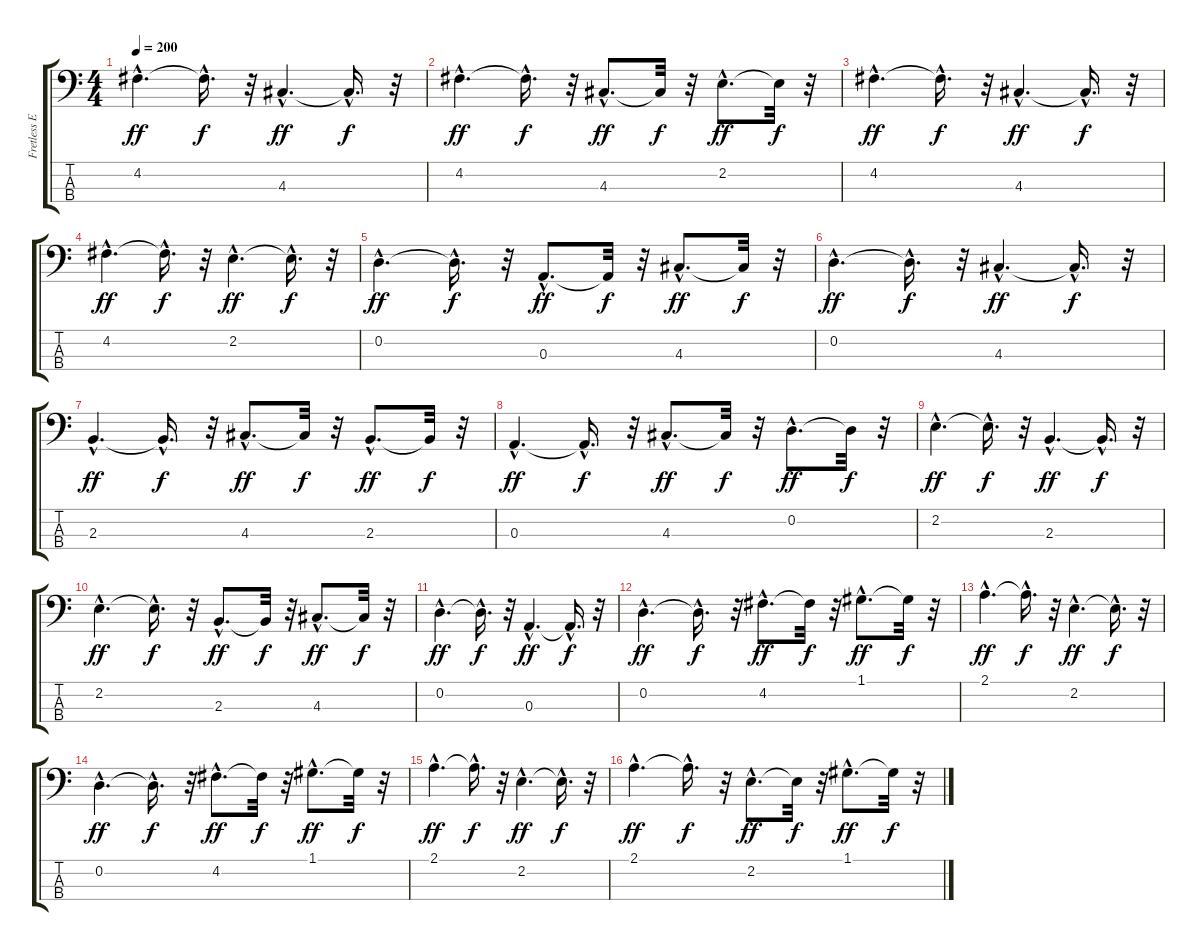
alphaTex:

\track ("Fretless E.Bass" "Fretless E") {instrument fretlessbass}
\staff {score tabs}
\tuning (G2 D2 A1 E1) {hide}
\ts (4 4)
\tempo 200
\clef f4
\ks c
4.2{hac}.4{d dy ff} 4.2{hac t}.16{d dy f} r.32 4.3{hac}.4{d dy ff} 4.3{hac t}.16{d dy f} r.32 |
4.2{hac}.4{d dy ff} 4.2{hac t}.16{d dy f} r.32 4.3{hac}.8{d dy ff} 4.3{t}.32{dy f} r.32 2.2{hac}.8{d dy ff} 2.2{t}.32{dy f} r.32 |
4.2{hac}.4{d dy ff} 4.2{hac t}.16{d dy f} r.32 4.3{hac}.4{d dy ff} 4.3{hac t}.16{d dy f} r.32 |
4.2{hac}.4{d dy ff} 4.2{hac t}.16{d dy f} r.32 2.2{hac}.4{d dy ff} 2.2{hac t}.16{d dy f} r.32 |
0.2{hac}.4{d dy ff} 0.2{hac t}.16{d dy f} r.32 0.3{hac}.8{d dy ff} 0.3{t}.32{dy f} r.32 4.3{hac}.8{d dy ff} 4.3{t}.32{dy f} r.32 |
0.2{hac}.4{d dy ff} 0.2{hac t}.16{d dy f} r.32 4.3{hac}.4{d dy ff} 4.3{hac t}.16{d dy f} r.32 |
2.3{hac}.4{d dy ff} 2.3{hac t}.16{d dy f} r.32 4.3{hac}.8{d dy ff} 4.3{t}.32{dy f} r.32 2.3{hac}.8{d dy ff} 2.3{t}.32{dy f} r.32 |
0.3{hac}.4{d dy ff} 0.3{hac t}.16{d dy f} r.32 4.3{hac}.8{d dy ff} 4.3{t}.32{dy f} r.32 0.2{hac}.8{d dy ff} 0.2{t}.32{dy f} r.32 |
2.2{hac}.4{d dy ff} 2.2{hac t}.16{d dy f} r.32 2.3{hac}.4{d dy ff} 2.3{hac t}.16{d dy f} r.32 |
2.2{hac}.4{d dy ff} 2.2{hac t}.16{d dy f} r.32 2.3{hac}.8{d dy ff} 2.3{t}.32{dy f} r.32 4.3{hac}.8{d dy ff} 4.3{t}.32{dy f} r.32 |
0.2{hac}.4{d dy ff} 0.2{hac t}.16{d dy f} r.32 0.3{hac}.4{d dy ff} 0.3{hac t}.16{d dy f} r.32 |
0.2{hac}.4{d dy ff} 0.2{hac t}.16{d dy f} r.32 4.2{hac}.8{d dy ff} 4.2{t}.32{dy f} r.32 1.1{hac}.8{d dy ff} 1.1{t}.32{dy f} r.32 |
2.1{hac}.4{d dy ff} 2.1{hac t}.16{d dy f} r.32 2.2{hac}.4{d dy ff} 2.2{hac t}.16{d dy f} r.32 |
0.2{hac}.4{d dy ff} 0.2{hac t}.16{d dy f} r.32 4.2{hac}.8{d dy ff} 4.2{t}.32{dy f} r.32 1.1{hac}.8{d dy ff} 1.1{t}.32{dy f} r.32 |
2.1{hac}.4{d dy ff} 2.1{hac t}.16{d dy f} r.32 2.2{hac}.4{d dy ff} 2.2{hac t}.16{d dy f} r.32 |
2.1{hac}.4{d dy ff} 2.1{hac t}.16{d dy f} r.32 2.2{hac}.8{d dy ff} 2.2{t}.32{dy f} r.32 1.1{hac}.8{d dy ff} 1.1{t}.32{dy f} r.32
